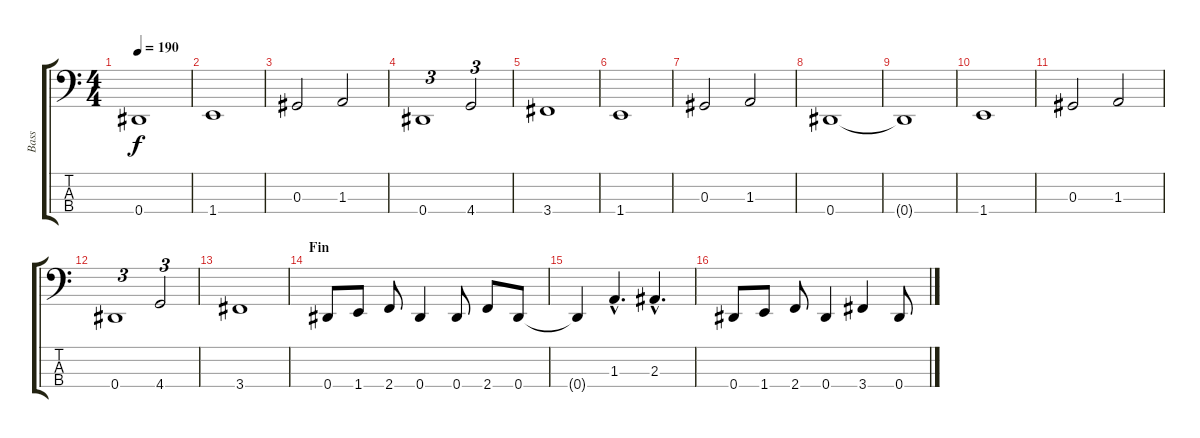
\track ("Bass" "Bass") {instrument electricbasspick}
\staff {score tabs}
\tuning (Gb2 Db2 Ab1 Eb1) {hide}
\ts (4 4)
\tempo 190
\clef f4
\ks c
0.4{t}.1{dy f} |
1.4.1 |
0.3.2 1.3.2 |
0.4.1{tu (3 2)} 4.4.2{tu (3 2)} |
3.4.1 |
1.4.1 |
0.3.2 1.3.2 |
0.4.1 |
0.4{t}.1 |
1.4.1 |
0.3.2 1.3.2 |
0.4.1{tu (3 2)} 4.4.2{tu (3 2)} |
3.4.1 |
\section ("" "Fin")
0.4.8 1.4.8 2.4.8 0.4.4 0.4.8 2.4.8 0.4.8 |
0.4{t}.4 1.3{hac}.4{d} 2.3{hac}.4{d} |
0.4.8 1.4.8 2.4.8 0.4.4 3.4.4 0.4.8
